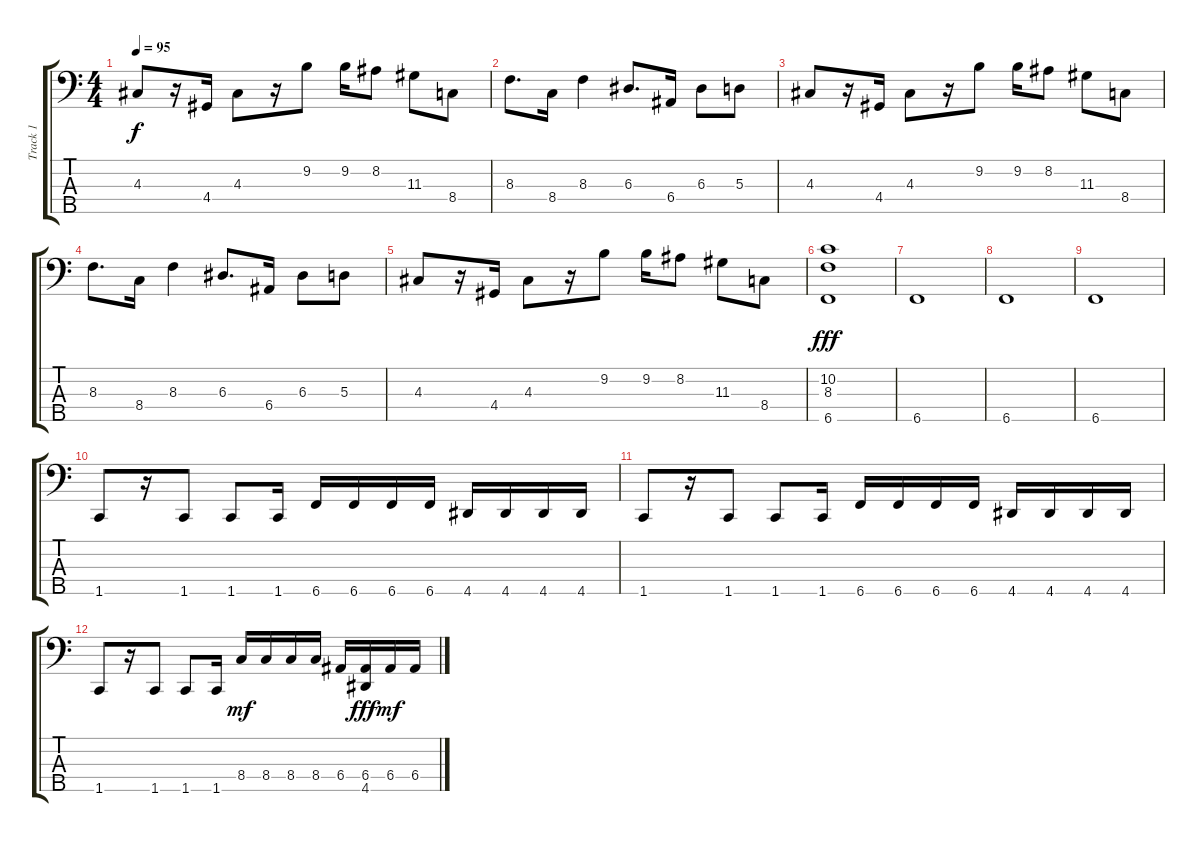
\track ("Track 1" "Track 1") {instrument synthbass1}
\staff {score tabs}
\tuning (G2 D2 A1 E1 B0) {hide}
\ts (4 4)
\tempo 95
\clef f4
\ks c
4.3.8{dy f} r.16 4.4.16 4.3.8 r.16 9.2.8 9.2.16 8.2.8 11.3.8 8.4.8 |
8.3.8{d} 8.4.16 8.3.4 6.3.8{d} 6.4.16 6.3.8 5.3.8 |
4.3.8 r.16 4.4.16 4.3.8 r.16 9.2.8 9.2.16 8.2.8 11.3.8 8.4.8 |
8.3.8{d} 8.4.16 8.3.4 6.3.8{d} 6.4.16 6.3.8 5.3.8 |
4.3.8 r.16 4.4.16 4.3.8 r.16 9.2.8 9.2.16 8.2.8 11.3.8 8.4.8 |
(10.2 8.3 6.5).1{dy fff} |
6.5.1 |
6.5.1 |
6.5.1 |
1.5.8 r.16 1.5.8 1.5.8 1.5.16 6.5.16 6.5.16 6.5.16 6.5.16 4.5.16 4.5.16 4.5.16 4.5.16 |
1.5.8 r.16 1.5.8 1.5.8 1.5.16 6.5.16 6.5.16 6.5.16 6.5.16 4.5.16 4.5.16 4.5.16 4.5.16 |
1.5.8 r.16 1.5.8 1.5.8 1.5.16 8.4.16{dy mf} 8.4.16 8.4.16 8.4.16 6.4.16 (6.4 4.5).16{dy fff} 6.4.16{dy mf} 6.4.16
